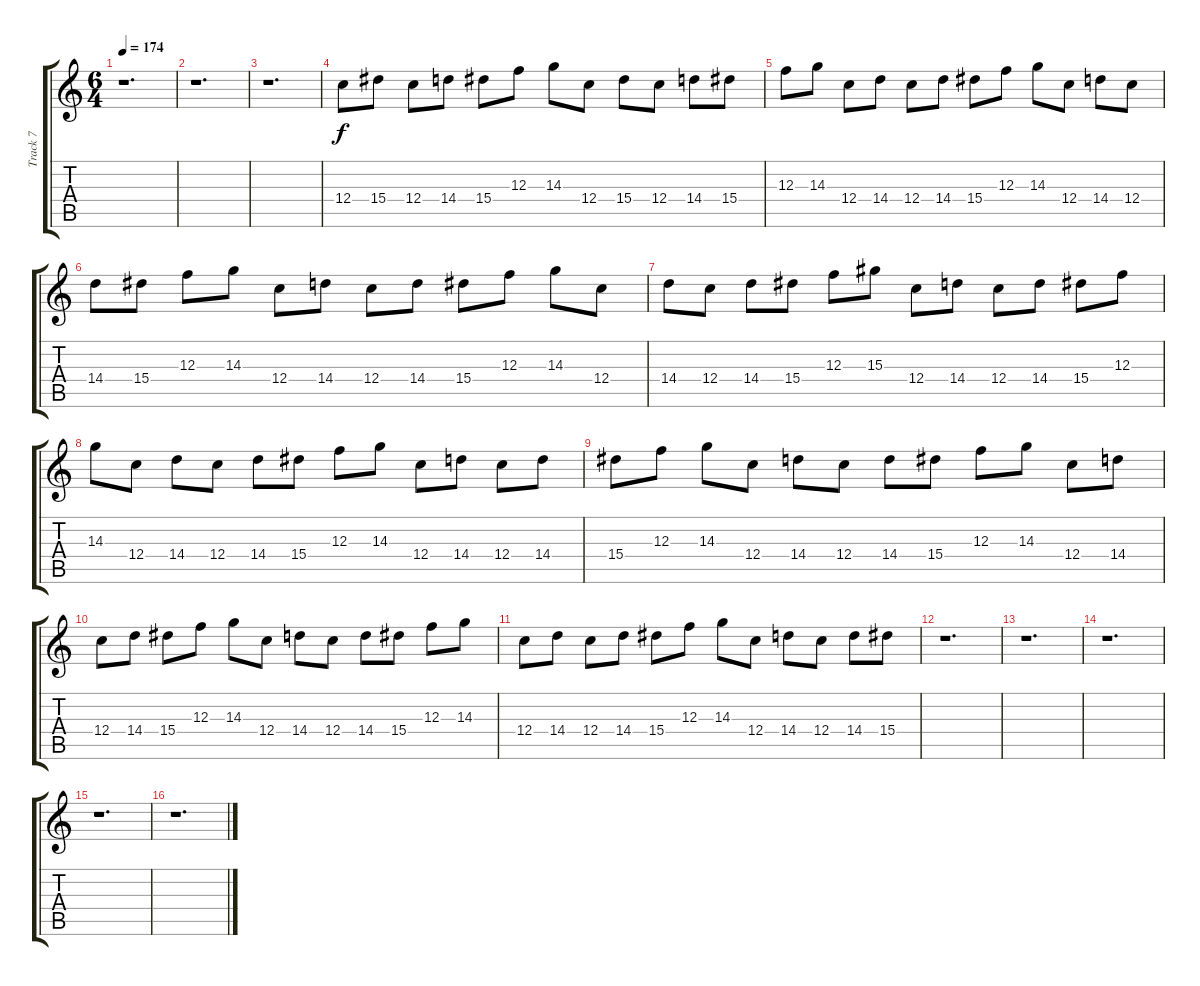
\track ("Track 7" "Track 7") {instrument electricguitarjazz}
\staff {score tabs}
\tuning (D4 A3 F3 C3 G2 C2) {hide}
\ts (6 4)
\tempo 174
\clef g2
\ks c
r.1{d dy f} |
r.1{d} |
r.1{d} |
12.4.8 15.4.8 12.4.8 14.4.8 15.4.8 12.3.8 14.3.8 12.4.8 15.4.8 12.4.8 14.4.8 15.4.8 |
12.3.8 14.3.8 12.4.8 14.4.8 12.4.8 14.4.8 15.4.8 12.3.8 14.3.8 12.4.8 14.4.8 12.4.8 |
14.4.8 15.4.8 12.3.8 14.3.8 12.4.8 14.4.8 12.4.8 14.4.8 15.4.8 12.3.8 14.3.8 12.4.8 |
14.4.8 12.4.8 14.4.8 15.4.8 12.3.8 15.3.8 12.4.8 14.4.8 12.4.8 14.4.8 15.4.8 12.3.8 |
14.3.8 12.4.8 14.4.8 12.4.8 14.4.8 15.4.8 12.3.8 14.3.8 12.4.8 14.4.8 12.4.8 14.4.8 |
15.4.8 12.3.8 14.3.8 12.4.8 14.4.8 12.4.8 14.4.8 15.4.8 12.3.8 14.3.8 12.4.8 14.4.8 |
12.4.8 14.4.8 15.4.8 12.3.8 14.3.8 12.4.8 14.4.8 12.4.8 14.4.8 15.4.8 12.3.8 14.3.8 |
12.4.8 14.4.8 12.4.8 14.4.8 15.4.8 12.3.8 14.3.8 12.4.8 14.4.8 12.4.8 14.4.8 15.4.8 |
r.1{d} |
r.1{d} |
r.1{d} |
r.1{d} |
r.1{d}
